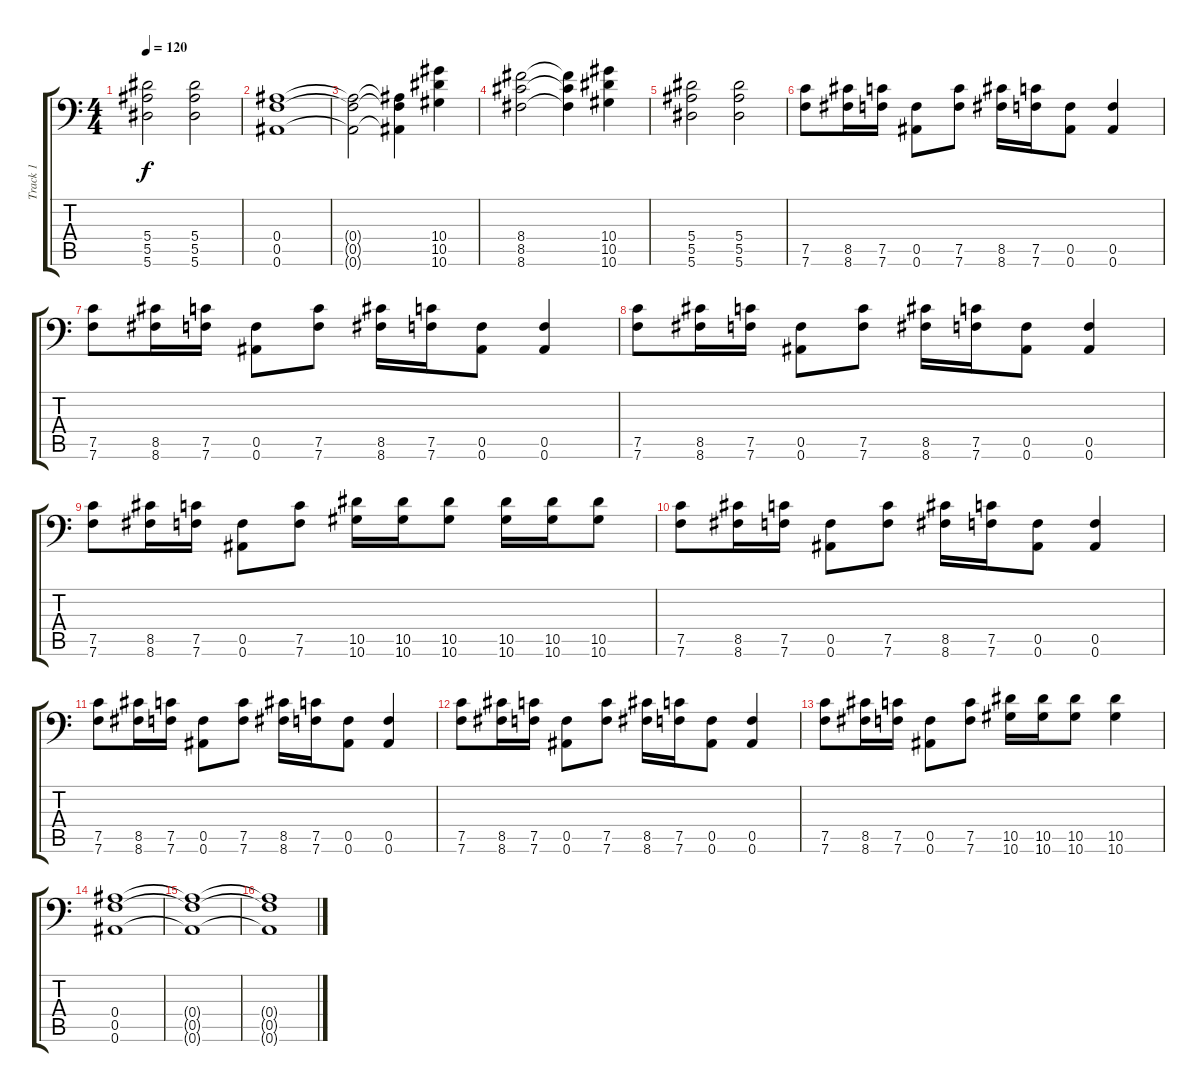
\track ("Track 1" "Track 1") {instrument distortionguitar}
\staff {score tabs}
\tuning (C4 G3 Eb3 Bb2 F2 Bb1) {hide}
\ts (4 4)
\tempo 120
\clef f4
\ks c
(5.4 5.5 5.6).2{dy f} (5.4 5.5 5.6).2 |
(0.4 0.5 0.6).1 |
(0.4{t} 0.5{t} 0.6{t}).2 (0.4{t} 0.5{t} 0.6{t}).4 (10.4 10.5 10.6).4 |
(8.4 8.5 8.6).2 (8.4{t} 8.5{t} 8.6{t}).4 (10.4 10.5 10.6).4 |
(5.4 5.5 5.6).2 (5.4 5.5 5.6).2 |
(7.5 7.6).8 (8.5 8.6).16 (7.5 7.6).16 (0.5 0.6).8 (7.5 7.6).8 (8.5 8.6).16 (7.5 7.6).16 (0.5 0.6).8 (0.5 0.6).4 |
(7.5 7.6).8 (8.5 8.6).16 (7.5 7.6).16 (0.5 0.6).8 (7.5 7.6).8 (8.5 8.6).16 (7.5 7.6).16 (0.5 0.6).8 (0.5 0.6).4 |
(7.5 7.6).8 (8.5 8.6).16 (7.5 7.6).16 (0.5 0.6).8 (7.5 7.6).8 (8.5 8.6).16 (7.5 7.6).16 (0.5 0.6).8 (0.5 0.6).4 |
(7.5 7.6).8 (8.5 8.6).16 (7.5 7.6).16 (0.5 0.6).8 (7.5 7.6).8 (10.5 10.6).16 (10.5 10.6).16 (10.5 10.6).8 (10.5 10.6).16 (10.5 10.6).16 (10.5 10.6).8 |
(7.5 7.6).8 (8.5 8.6).16 (7.5 7.6).16 (0.5 0.6).8 (7.5 7.6).8 (8.5 8.6).16 (7.5 7.6).16 (0.5 0.6).8 (0.5 0.6).4 |
(7.5 7.6).8 (8.5 8.6).16 (7.5 7.6).16 (0.5 0.6).8 (7.5 7.6).8 (8.5 8.6).16 (7.5 7.6).16 (0.5 0.6).8 (0.5 0.6).4 |
(7.5 7.6).8 (8.5 8.6).16 (7.5 7.6).16 (0.5 0.6).8 (7.5 7.6).8 (8.5 8.6).16 (7.5 7.6).16 (0.5 0.6).8 (0.5 0.6).4 |
(7.5 7.6).8 (8.5 8.6).16 (7.5 7.6).16 (0.5 0.6).8 (7.5 7.6).8 (10.5 10.6).16 (10.5 10.6).16 (10.5 10.6).8 (10.5 10.6).4 |
(0.4 0.5 0.6).1 |
(0.4{t} 0.5{t} 0.6{t}).1 |
(0.4{t} 0.5{t} 0.6{t}).1
